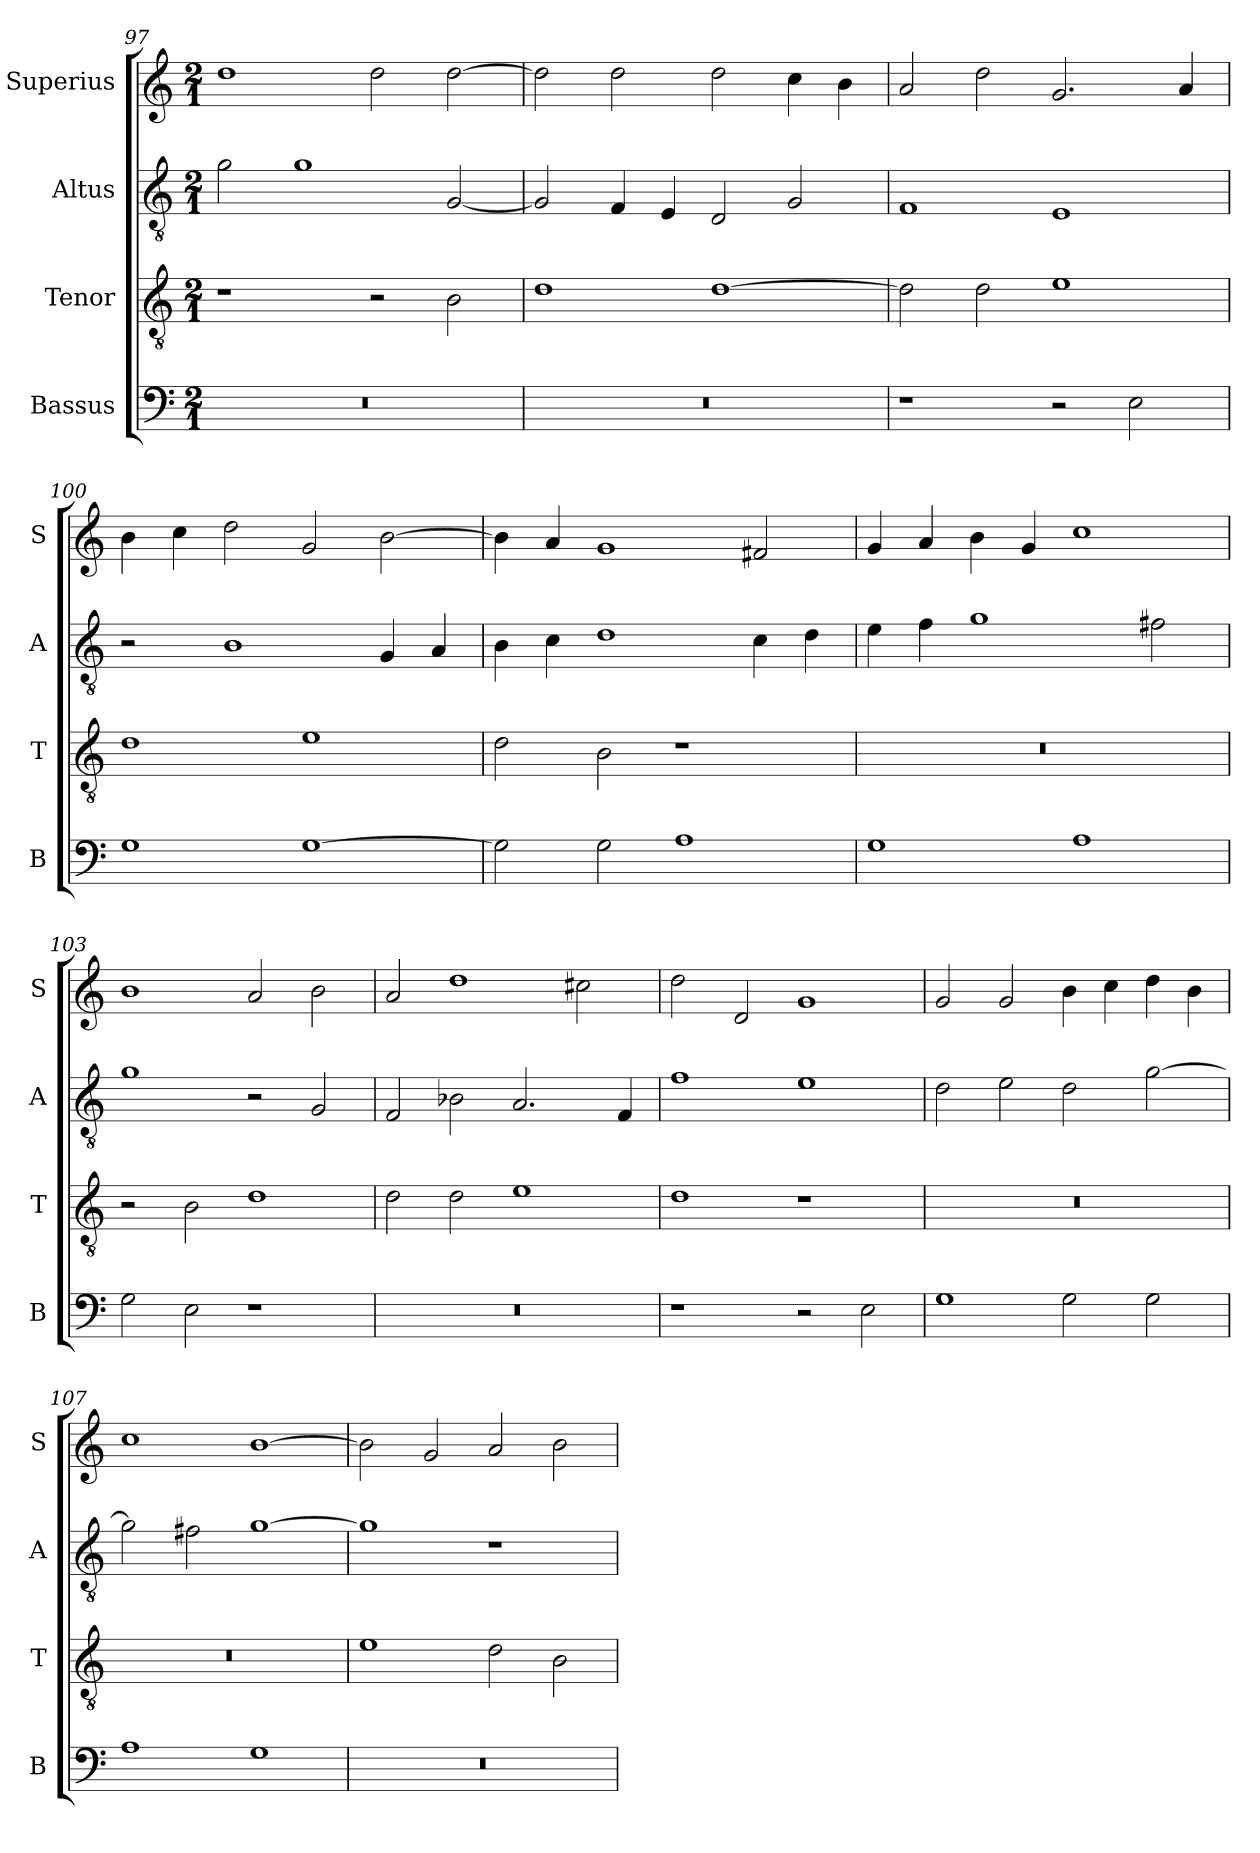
**kern	**kern	**kern	**kern
*part4	*part3	*part2	*part1
*staff4	*staff3	*staff2	*staff1
*I"Bassus	*I"Tenor	*I"Altus	*I"Superius
*I'B	*I'T	*I'A	*I'S
*clefF4	*clefGv2	*clefGv2	*clefG2
*k[]	*k[]	*k[]	*k[]
*C:	*C:	*C:	*C:
*M2/1	*M2/1	*M2/1	*M2/1
=97	=97	=97	=97
0r	1r	2g	1dd
.	.	1g	.
.	2r	.	2dd
.	2B	[2G	[2dd
=98	=98	=98	=98
0r	1d	2G]	2dd]
.	.	4F	2dd
.	.	4E	.
.	[1d	2D	2dd
.	.	2G	4cc
.	.	.	4b
=99	=99	=99	=99
1r	2d]	1F	2a
.	2d	.	2dd
2r	1e	1E	2.g
2E	.	.	.
.	.	.	4a
=100	=100	=100	=100
1G	1d	2r	4b
.	.	.	4cc
.	.	1B	2dd
[1G	1e	.	2g
.	.	4G	[2b
.	.	4A	.
=101	=101	=101	=101
2G]	2d	4B	4b]
.	.	4c	4a
2G	2B	1d	1g
1A	1r	.	.
.	.	4c	2f#X
.	.	4d	.
=102	=102	=102	=102
1G	0r	4e	4g
.	.	4f	4a
.	.	1g	4b
.	.	.	4g
1A	.	.	1cc
.	.	2f#X	.
=103	=103	=103	=103
2G	2r	1g	1b
2E	2B	.	.
1r	1d	2r	2a
.	.	2G	2b
=104	=104	=104	=104
0r	2d	2F	2a
.	2d	2B-X	1dd
.	1e	2.A	.
.	.	.	2cc#X
.	.	4F	.
=105	=105	=105	=105
1r	1d	1f	2dd
.	.	.	2d
2r	1r	1e	1g
2E	.	.	.
=106	=106	=106	=106
1G	0r	2d	2g
.	.	2e	2g
2G	.	2d	4b
.	.	.	4cc
2G	.	[2g	4dd
.	.	.	4b
=107	=107	=107	=107
1A	0r	2g]	1cc
.	.	2f#X	.
1G	.	[1g	[1b
=108	=108	=108	=108
0r	1e	1g]	2b]
.	.	.	2g
.	2d	1r	2a
.	2B	.	2b
=	=	=	=
*-	*-	*-	*-
